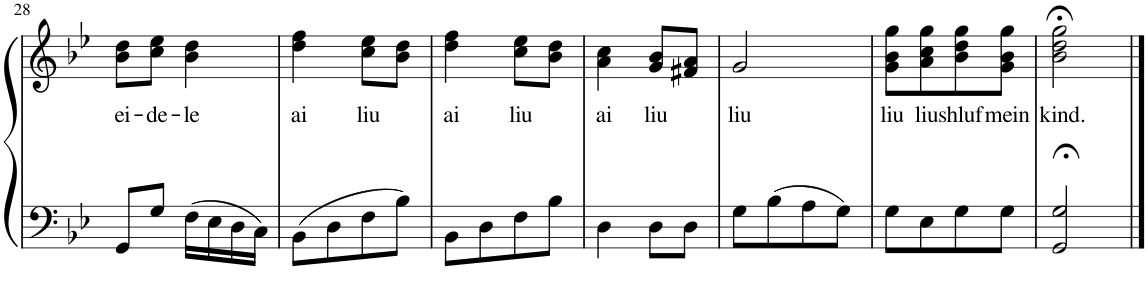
**kern	**kern	**text
*part1	*part1	*part1
*staff2	*staff1	*staff1
*I"Klavier	*	*
*I'Klav.	*	*
!!LO:PB:g=z
*clefF4	*clefG2	*
*k[b-e-]	*k[b-e-]	*
*M2/4	*M2/4	*
=28	=28	=28
!	!	!LO:LY:b
8GG/L	8b-\ 8dd\L	ei-
!	!	!LO:LY:b
8G/J	8cc\ 8ee-\J	-de-
!	!	!LO:LY:b
16F\LL	4b-\ 4dd\	-le
16E-\	.	.
16D\	.	.
16C\JJ	.	.
=29	=29	=29
!	!	!LO:LY:b
8BB-\L	4dd\ 4ff\	ai
8D\	.	.
!	!	!LO:LY:b
8F\	8cc\ 8ee-\L	liu
8B-\J	8b-\ 8dd\J	.
=30	=30	=30
!	!	!LO:LY:b
8BB-\L	4dd\ 4ff\	ai
8D\	.	.
!	!	!LO:LY:b
8F\	8cc\ 8ee-\L	liu
8B-\J	8b-\ 8dd\J	.
=31	=31	=31
!	!	!LO:LY:b
4D\	4a\ 4cc\	ai
!	!	!LO:LY:b
8D\L	8g/ 8b-/L	liu
8D\J	8f#X/ 8a/J	.
=32	=32	=32
!	!	!LO:LY:b
8G\L	2g/	liu
8B-\	.	.
8A\	.	.
8G\J	.	.
=33	=33	=33
!	!	!LO:LY:b
8G\L	8g\ 8b-\ 8gg\L	liu
!	!	!LO:LY:b
8E-\	8a\ 8cc\ 8gg\	liu
!	!	!LO:LY:b
8G\	8b-\ 8dd\ 8gg\	shluf
!	!	!LO:LY:b
8G\J	8g\ 8b-\ 8gg\J	mein
=34	=34	=34
!	!	!LO:LY:b
2GG/;< 2G/;<	2b-\;< 2dd\;< 2gg\;<	kind.
==	==	==
*-	*-	*-
